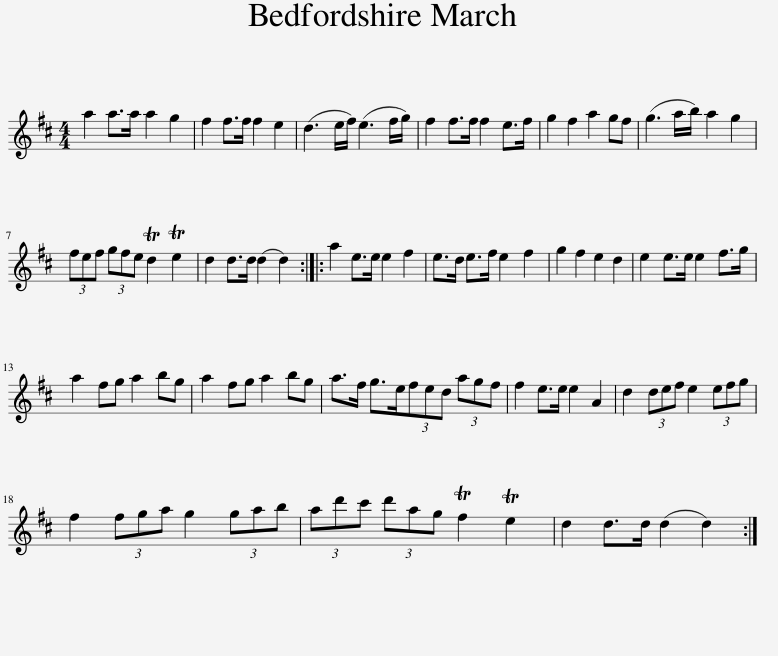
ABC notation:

X:1
L:1/8
M:4/4
I:linebreak $
K:D
V:1 treble
V:1
 a2 a>a a2 g2 | f2 f>f f2 e2 | (d3 e/f/) (e3 f/g/) | f2 f>f f2 e>f | g2 f2 a2 gf | %5
 (g3 a/b/) a2 g2 |$ (3fef (3gfe Td2 Te2 | d2 d>d (d2 d2) :: a2 e>e e2 f2 | e>d e>f e2 f2 | %10
 g2 f2 e2 d2 | e2 e>e e2 f>g |$ a2 fg a2 bg | a2 fg a2 bg | a>f g>e(3fed (3agf | %15
 f2 e>e e2 A2 | d2 (3def e2 (3efg |$ f2 (3fga g2 (3gab | (3ad'c' (3d'ag Tf2 Te2 | d2 d>d (d2 d2) :| %20
